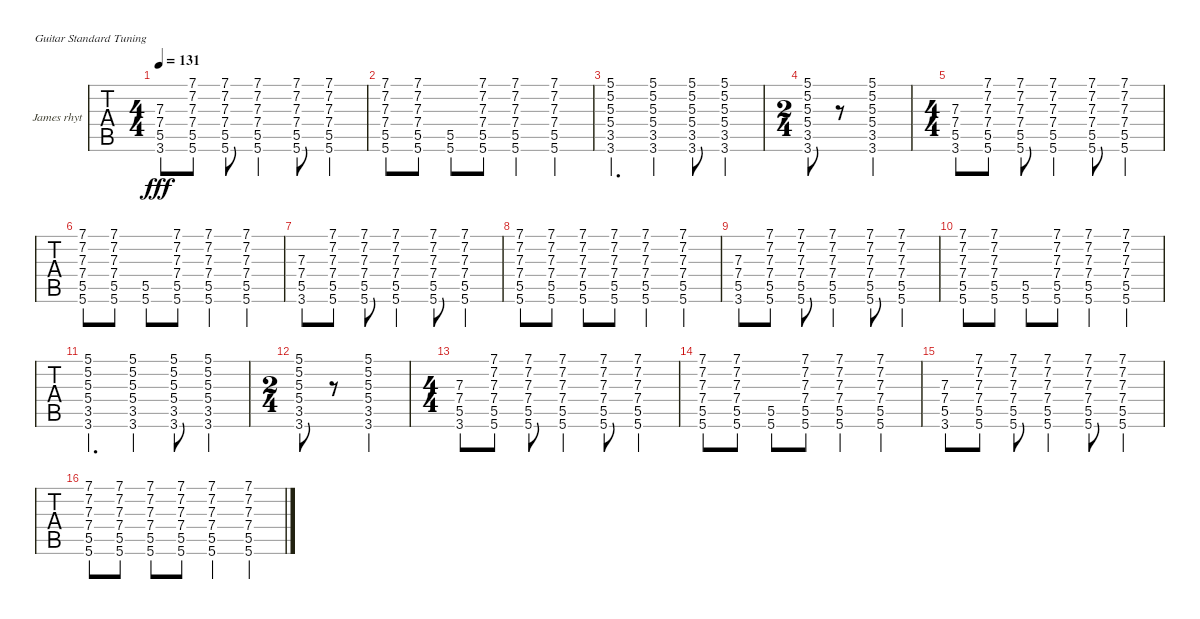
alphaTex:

\defaultSystemsLayout 4
\bracketExtendMode groupsimilarinstruments
\firstSystemTrackNameOrientation horizontal
\otherSystemsTrackNameOrientation horizontal
\track ("James rhythm" "James rhyt") {instrument electricguitarclean}
\staff {tabs}
\tuning (E4 B3 G3 D3 A2 E2)
\ts (4 4)
\tempo 131
\clef g2
\ks c
(7.4 5.5 3.6 7.3).8{dy fff} (7.4 5.5 5.6 7.3 7.1 7.2).8 (7.4 5.5 5.6 7.3 7.1 7.2).8 (7.4 5.5 5.6 7.3 7.1 7.2).4 (7.4 5.5 5.6 7.3 7.1 7.2).8 (7.4 5.5 5.6 7.3 7.1 7.2).4 |
(7.4 5.5 5.6 7.3 7.2 7.1).8 (7.4 5.5 5.6 7.3 7.2 7.1).8 (5.6{st} 5.5{st}).8 (7.4 5.5 5.6 7.3 7.2 7.1).8 (7.4 5.5 5.6 7.3 7.2 7.1).4 (7.4 5.5 5.6 7.3 7.2 7.1).4 |
(5.4 3.5 3.6 5.3 5.2 5.1).4{d} (5.4 3.5 3.6 5.3 5.2 5.1).4 (5.4 3.5 3.6 5.3 5.2 5.1).8 (5.4 3.5 3.6 5.3 5.2 5.1).4 |
\ts (2 4)
(5.4 3.5 3.6 5.3 5.2 5.1).8 r.8 (5.4 3.5 3.6 5.3 5.2 5.1).4 |
\ts (4 4)
(7.4 5.5 3.6 7.3).8 (7.4 5.5 5.6 7.3 7.1 7.2).8 (7.4 5.5 5.6 7.3 7.1 7.2).8 (7.4 5.5 5.6 7.3 7.1 7.2).4 (7.4 5.5 5.6 7.3 7.1 7.2).8 (7.4 5.5 5.6 7.3 7.1 7.2).4 |
(7.4 5.5 5.6 7.3 7.2 7.1).8 (7.4 5.5 5.6 7.3 7.2 7.1).8 (5.6{st} 5.5{st}).8 (7.4 5.5 5.6 7.3 7.2 7.1).8 (7.4 5.5 5.6 7.3 7.2 7.1).4 (7.4 5.5 5.6 7.3 7.2 7.1).4 |
(7.4 5.5 3.6 7.3).8 (7.4 5.5 5.6 7.3 7.2 7.1).8 (7.4 5.5 5.6 7.3 7.1 7.2).8 (7.4 5.5 5.6 7.3 7.2 7.1).4 (7.4 5.5 5.6 7.3 7.1 7.2).8 (7.4 5.5 5.6 7.3 7.2 7.1).4 |
(7.4 5.5 5.6 7.3 7.2 7.1).8 (7.4 5.5 5.6 7.3 7.1 7.2).8 (7.4 5.5 5.6 7.3 7.2 7.1).8 (7.4 5.5 5.6 7.3 7.1 7.2).8 (7.4 5.5 5.6 7.3 7.2 7.1).4 (7.4 5.5 5.6 7.3 7.1 7.2).4 |
(7.4 5.5 3.6 7.3).8 (7.4 5.5 5.6 7.3 7.1 7.2).8 (7.4 5.5 5.6 7.3 7.1 7.2).8 (7.4 5.5 5.6 7.3 7.1 7.2).4 (7.4 5.5 5.6 7.3 7.1 7.2).8 (7.4 5.5 5.6 7.3 7.1 7.2).4 |
(7.4 5.5 5.6 7.3 7.2 7.1).8 (7.4 5.5 5.6 7.3 7.2 7.1).8 (5.6{st} 5.5{st}).8 (7.4 5.5 5.6 7.3 7.2 7.1).8 (7.4 5.5 5.6 7.3 7.2 7.1).4 (7.4 5.5 5.6 7.3 7.2 7.1).4 |
(5.4 3.5 3.6 5.3 5.2 5.1).4{d} (5.4 3.5 3.6 5.3 5.2 5.1).4 (5.4 3.5 3.6 5.3 5.2 5.1).8 (5.4 3.5 3.6 5.3 5.2 5.1).4 |
\ts (2 4)
(5.4 3.5 3.6 5.3 5.2 5.1).8 r.8 (5.4 3.5 3.6 5.3 5.2 5.1).4 |
\ts (4 4)
(7.4 5.5 3.6 7.3).8 (7.4 5.5 5.6 7.3 7.1 7.2).8 (7.4 5.5 5.6 7.3 7.1 7.2).8 (7.4 5.5 5.6 7.3 7.1 7.2).4 (7.4 5.5 5.6 7.3 7.1 7.2).8 (7.4 5.5 5.6 7.3 7.1 7.2).4 |
(7.4 5.5 5.6 7.3 7.2 7.1).8 (7.4 5.5 5.6 7.3 7.2 7.1).8 (5.6{st} 5.5{st}).8 (7.4 5.5 5.6 7.3 7.2 7.1).8 (7.4 5.5 5.6 7.3 7.2 7.1).4 (7.4 5.5 5.6 7.3 7.2 7.1).4 |
(7.4 5.5 3.6 7.3).8 (7.4 5.5 5.6 7.3 7.2 7.1).8 (7.4 5.5 5.6 7.3 7.1 7.2).8 (7.4 5.5 5.6 7.3 7.2 7.1).4 (7.4 5.5 5.6 7.3 7.1 7.2).8 (7.4 5.5 5.6 7.3 7.2 7.1).4 |
(7.4 5.5 5.6 7.3 7.2 7.1).8 (7.4 5.5 5.6 7.3 7.1 7.2).8 (7.4 5.5 5.6 7.3 7.2 7.1).8 (7.4 5.5 5.6 7.3 7.1 7.2).8 (7.4 5.5 5.6 7.3 7.2 7.1).4 (7.4 5.5 5.6 7.3 7.1 7.2).4
